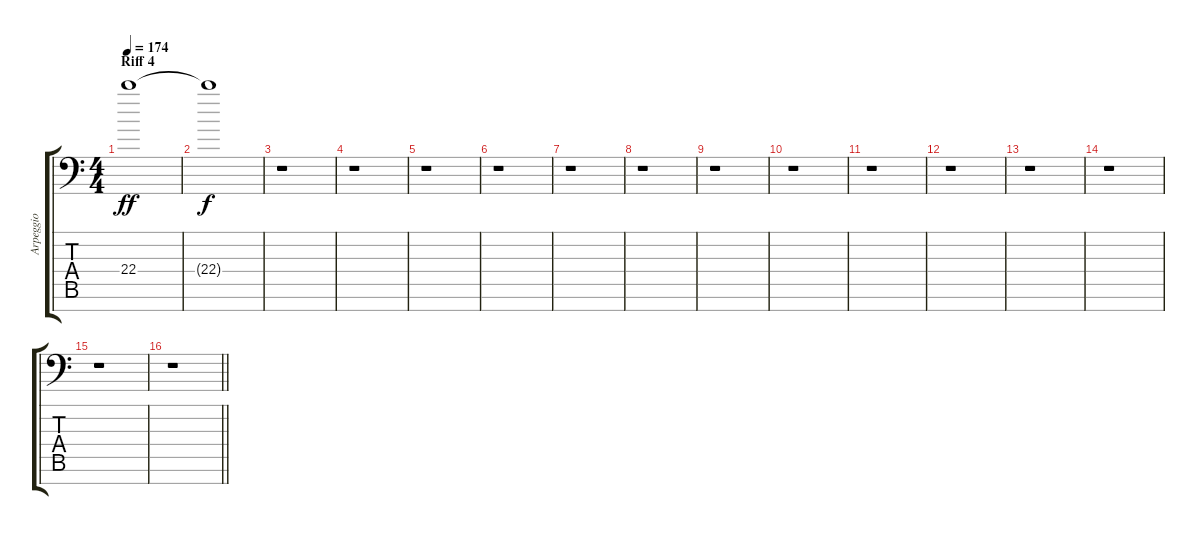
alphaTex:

\track ("Arpeggio" "Arpeggio") {instrument synthbass1}
\staff {score tabs}
\tuning (E4 B3 G3 D3 A2 E2 C-1) {hide}
\ts (4 4)
\section ("" "Riff 4")
\tempo 174
\clef f4
\ks c
22.4.1{dy ff} |
22.4{t}.1{dy f} |
r.1 |
r.1 |
r.1 |
r.1 |
r.1 |
r.1 |
r.1 |
r.1 |
r.1 |
r.1 |
r.1 |
r.1 |
r.1 |
\barLineRight lightlight
r.1
